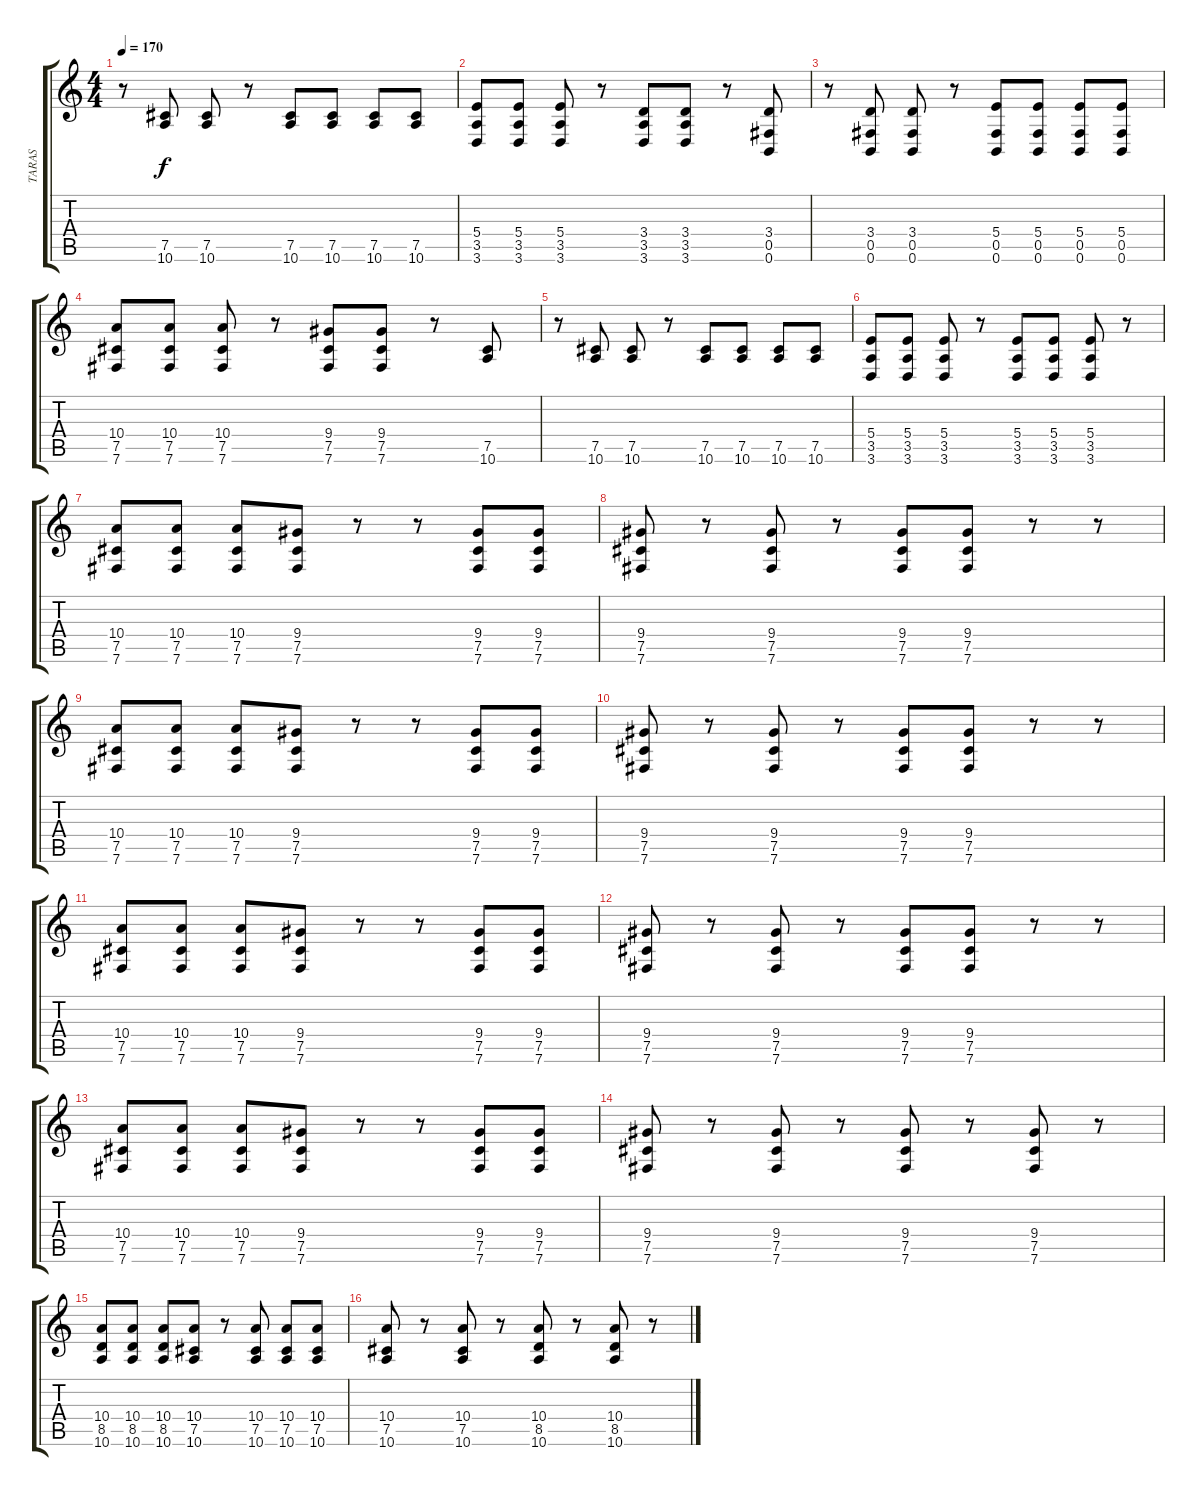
\track ("TARAS" "TARAS") {instrument overdrivenguitar}
\staff {score tabs}
\tuning (Db4 Ab3 E3 B2 Gb2 B1) {hide}
\ts (4 4)
\tempo 170
\clef g2
\ks c
r.8{dy f} (7.5 10.6).8 (7.5 10.6).8 r.8 (7.5 10.6).8 (7.5 10.6).8 (7.5 10.6).8 (7.5 10.6).8 |
(5.4 3.5 3.6).8 (5.4 3.5 3.6).8 (5.4 3.5 3.6).8 r.8 (3.4 3.5 3.6).8 (3.4 3.5 3.6).8 r.8 (3.4 0.5 0.6).8 |
r.8 (3.4 0.5 0.6).8 (3.4 0.5 0.6).8 r.8 (5.4 0.5 0.6).8 (5.4 0.5 0.6).8 (5.4 0.5 0.6).8 (5.4 0.5 0.6).8 |
(10.4 7.5 7.6).8 (10.4 7.5 7.6).8 (10.4 7.5 7.6).8 r.8 (9.4 7.5 7.6).8 (9.4 7.5 7.6).8 r.8 (7.5 10.6).8 |
r.8 (7.5 10.6).8 (7.5 10.6).8 r.8 (7.5 10.6).8 (7.5 10.6).8 (7.5 10.6).8 (7.5 10.6).8 |
(5.4 3.5 3.6).8 (5.4 3.5 3.6).8 (5.4 3.5 3.6).8 r.8 (5.4 3.5 3.6).8 (5.4 3.5 3.6).8 (5.4 3.5 3.6).8 r.8 |
(10.4 7.5 7.6).8{instrument overdrivenguitar} (10.4 7.5 7.6).8 (10.4 7.5 7.6).8 (9.4 7.5 7.6).8 r.8 r.8 (9.4 7.5 7.6).8 (9.4 7.5 7.6).8 |
(9.4 7.5 7.6).8 r.8 (9.4 7.5 7.6).8 r.8 (9.4 7.5 7.6).8 (9.4 7.5 7.6).8 r.8 r.8 |
(10.4 7.5 7.6).8 (10.4 7.5 7.6).8 (10.4 7.5 7.6).8 (9.4 7.5 7.6).8 r.8 r.8 (9.4 7.5 7.6).8 (9.4 7.5 7.6).8 |
(9.4 7.5 7.6).8 r.8 (9.4 7.5 7.6).8 r.8 (9.4 7.5 7.6).8 (9.4 7.5 7.6).8 r.8 r.8 |
(10.4 7.5 7.6).8 (10.4 7.5 7.6).8 (10.4 7.5 7.6).8 (9.4 7.5 7.6).8 r.8 r.8 (9.4 7.5 7.6).8 (9.4 7.5 7.6).8 |
(9.4 7.5 7.6).8 r.8 (9.4 7.5 7.6).8 r.8 (9.4 7.5 7.6).8 (9.4 7.5 7.6).8 r.8 r.8 |
(10.4 7.5 7.6).8 (10.4 7.5 7.6).8 (10.4 7.5 7.6).8 (9.4 7.5 7.6).8 r.8 r.8 (9.4 7.5 7.6).8 (9.4 7.5 7.6).8 |
(9.4 7.5 7.6).8 r.8 (9.4 7.5 7.6).8 r.8 (9.4 7.5 7.6).8 r.8 (9.4 7.5 7.6).8 r.8 |
(10.4 8.5 10.6).8 (10.4 8.5 10.6).8 (10.4 8.5 10.6).8 (10.4 7.5 10.6).8 r.8 (10.4 7.5 10.6).8 (10.4 7.5 10.6).8 (10.4 7.5 10.6).8 |
(10.4 7.5 10.6).8 r.8 (10.4 7.5 10.6).8 r.8 (10.4 8.5 10.6).8 r.8 (10.4 8.5 10.6).8 r.8
